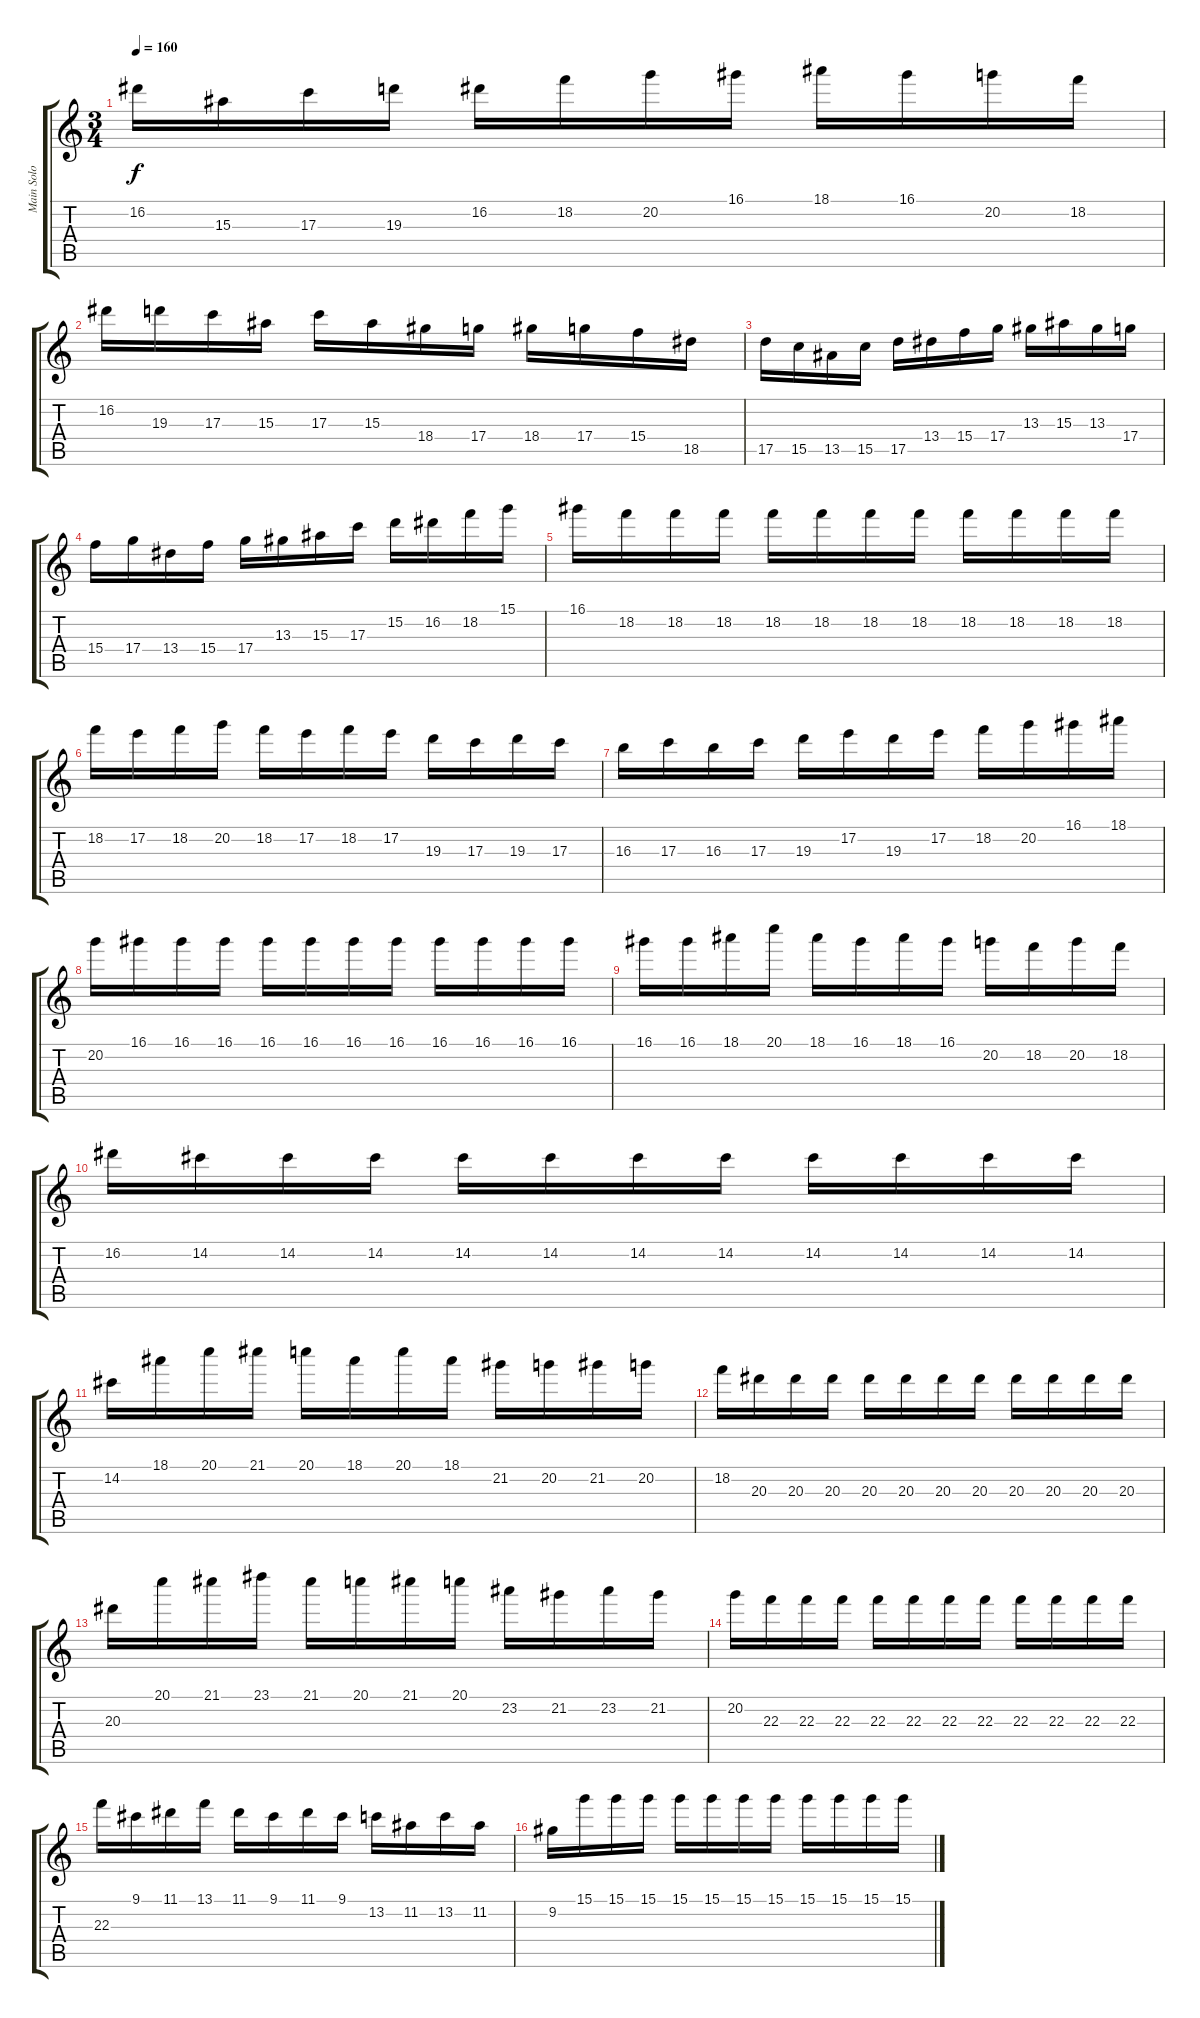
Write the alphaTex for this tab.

\track ("Main Solo" "Main Solo") {instrument overdrivenguitar}
\staff {score tabs}
\tuning (E4 B3 G3 D3 A2 E2) {hide}
\ts (3 4)
\tempo 160
\clef g2
\ks c
16.2.16{dy f} 15.3.16 17.3.16 19.3.16 16.2.16 18.2.16 20.2.16 16.1.16 18.1.16 16.1.16 20.2.16 18.2.16 |
16.2.16 19.3.16 17.3.16 15.3.16 17.3.16 15.3.16 18.4.16 17.4.16 18.4.16 17.4.16 15.4.16 18.5.16 |
17.5.16 15.5.16 13.5.16 15.5.16 17.5.16 13.4.16 15.4.16 17.4.16 13.3.16 15.3.16 13.3.16 17.4.16 |
15.4.16 17.4.16 13.4.16 15.4.16 17.4.16 13.3.16 15.3.16 17.3.16 15.2.16 16.2.16 18.2.16 15.1.16 |
16.1.16 18.2.16 18.2.16 18.2.16 18.2.16 18.2.16 18.2.16 18.2.16 18.2.16 18.2.16 18.2.16 18.2.16 |
18.2.16 17.2.16 18.2.16 20.2.16 18.2.16 17.2.16 18.2.16 17.2.16 19.3.16 17.3.16 19.3.16 17.3.16 |
16.3.16 17.3.16 16.3.16 17.3.16 19.3.16 17.2.16 19.3.16 17.2.16 18.2.16 20.2.16 16.1.16 18.1.16 |
20.2.16 16.1.16 16.1.16 16.1.16 16.1.16 16.1.16 16.1.16 16.1.16 16.1.16 16.1.16 16.1.16 16.1.16 |
16.1.16 16.1.16 18.1.16 20.1.16 18.1.16 16.1.16 18.1.16 16.1.16 20.2.16 18.2.16 20.2.16 18.2.16 |
16.2.16 14.2.16 14.2.16 14.2.16 14.2.16 14.2.16 14.2.16 14.2.16 14.2.16 14.2.16 14.2.16 14.2.16 |
14.2.16 18.1.16 20.1.16 21.1.16 20.1.16 18.1.16 20.1.16 18.1.16 21.2.16 20.2.16 21.2.16 20.2.16 |
18.2.16 20.3.16 20.3.16 20.3.16 20.3.16 20.3.16 20.3.16 20.3.16 20.3.16 20.3.16 20.3.16 20.3.16 |
20.3.16 20.1.16 21.1.16 23.1.16 21.1.16 20.1.16 21.1.16 20.1.16 23.2.16 21.2.16 23.2.16 21.2.16 |
20.2.16 22.3.16 22.3.16 22.3.16 22.3.16 22.3.16 22.3.16 22.3.16 22.3.16 22.3.16 22.3.16 22.3.16 |
22.3.16 9.1.16 11.1.16 13.1.16 11.1.16 9.1.16 11.1.16 9.1.16 13.2.16 11.2.16 13.2.16 11.2.16 |
9.2.16 15.1.16 15.1.16 15.1.16 15.1.16 15.1.16 15.1.16 15.1.16 15.1.16 15.1.16 15.1.16 15.1.16
